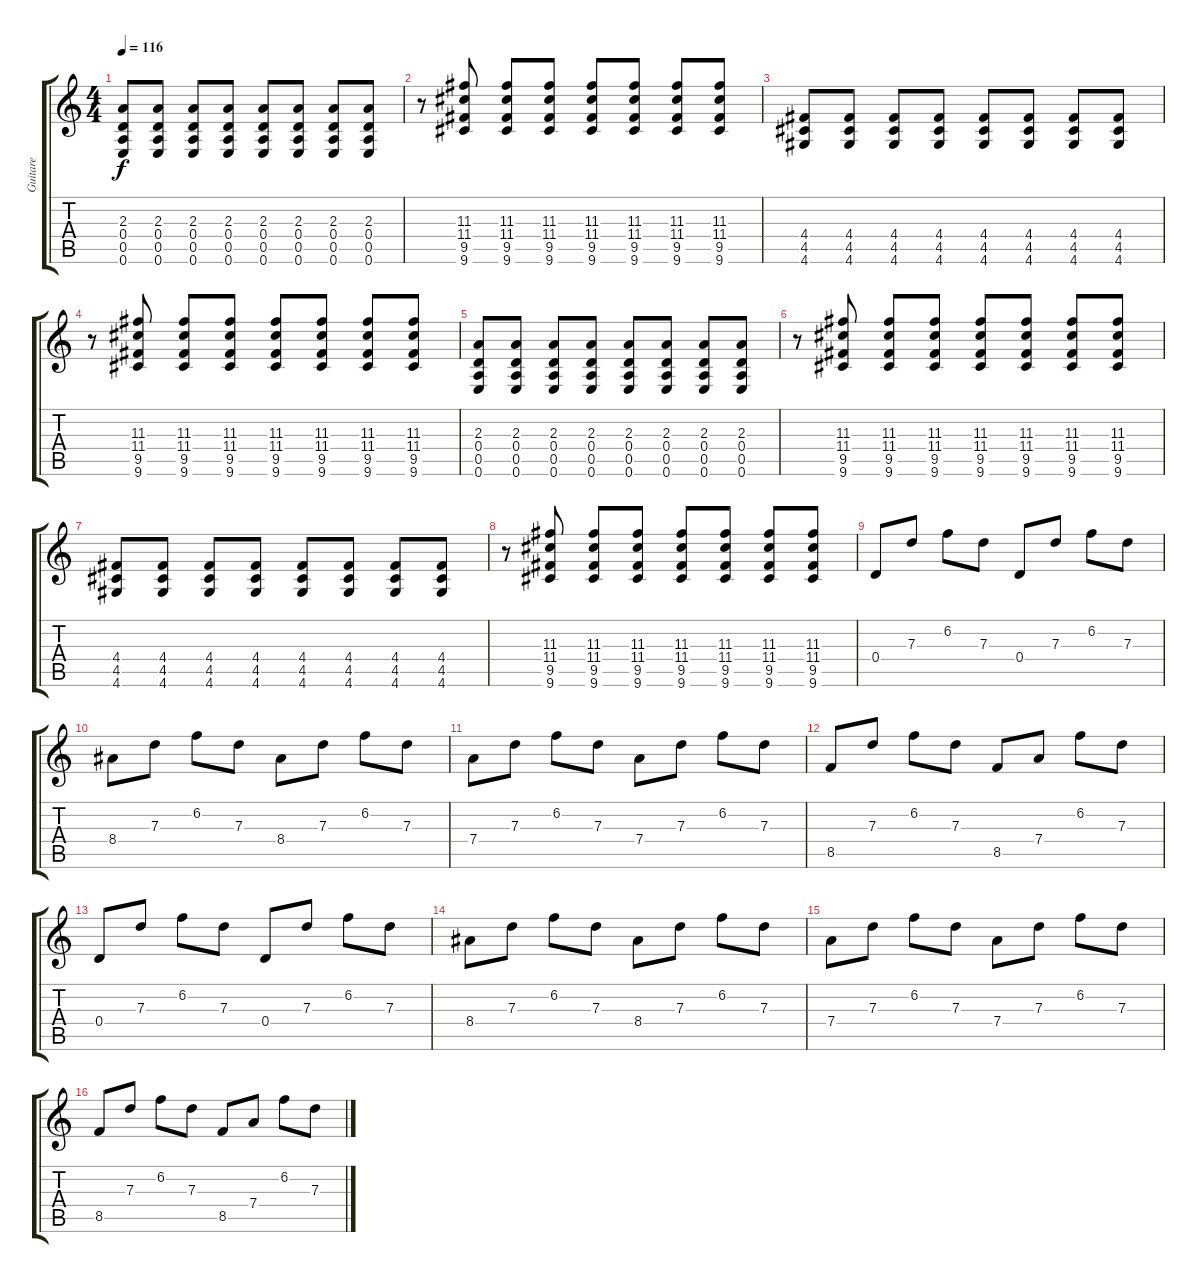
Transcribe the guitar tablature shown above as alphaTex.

\track ("Guitare" "Guitare") {instrument distortionguitar}
\staff {score tabs}
\tuning (D4 B3 G3 D3 A2 E2) {hide}
\ts (4 4)
\tempo 116
\clef g2
\ks c
(2.3 0.4 0.5 0.6).8{dy f volume 16 instrument distortionguitar} (2.3 0.4 0.5 0.6).8 (2.3 0.4 0.5 0.6).8 (2.3 0.4 0.5 0.6).8 (2.3 0.4 0.5 0.6).8 (2.3 0.4 0.5 0.6).8 (2.3 0.4 0.5 0.6).8 (2.3 0.4 0.5 0.6).8 |
r.8 (11.3 11.4 9.5 9.6).8 (11.3 11.4 9.5 9.6).8 (11.3 11.4 9.5 9.6).8 (11.3 11.4 9.5 9.6).8 (11.3 11.4 9.5 9.6).8 (11.3 11.4 9.5 9.6).8 (11.3 11.4 9.5 9.6).8 |
(4.4 4.5 4.6).8 (4.4 4.5 4.6).8 (4.4 4.5 4.6).8 (4.4 4.5 4.6).8 (4.4 4.5 4.6).8 (4.4 4.5 4.6).8 (4.4 4.5 4.6).8 (4.4 4.5 4.6).8 |
r.8 (11.3 11.4 9.5 9.6).8 (11.3 11.4 9.5 9.6).8 (11.3 11.4 9.5 9.6).8 (11.3 11.4 9.5 9.6).8 (11.3 11.4 9.5 9.6).8 (11.3 11.4 9.5 9.6).8 (11.3 11.4 9.5 9.6).8 |
(2.3 0.4 0.5 0.6).8 (2.3 0.4 0.5 0.6).8 (2.3 0.4 0.5 0.6).8 (2.3 0.4 0.5 0.6).8 (2.3 0.4 0.5 0.6).8 (2.3 0.4 0.5 0.6).8 (2.3 0.4 0.5 0.6).8 (2.3 0.4 0.5 0.6).8 |
r.8 (11.3 11.4 9.5 9.6).8 (11.3 11.4 9.5 9.6).8 (11.3 11.4 9.5 9.6).8 (11.3 11.4 9.5 9.6).8 (11.3 11.4 9.5 9.6).8 (11.3 11.4 9.5 9.6).8 (11.3 11.4 9.5 9.6).8 |
(4.4 4.5 4.6).8 (4.4 4.5 4.6).8 (4.4 4.5 4.6).8 (4.4 4.5 4.6).8 (4.4 4.5 4.6).8 (4.4 4.5 4.6).8 (4.4 4.5 4.6).8 (4.4 4.5 4.6).8 |
r.8 (11.3 11.4 9.5 9.6).8 (11.3 11.4 9.5 9.6).8 (11.3 11.4 9.5 9.6).8 (11.3 11.4 9.5 9.6).8 (11.3 11.4 9.5 9.6).8 (11.3 11.4 9.5 9.6).8 (11.3 11.4 9.5 9.6).8 |
0.4.8{volume 12 instrument electricguitarjazz} 7.3.8 6.2.8 7.3.8 0.4.8 7.3.8 6.2.8 7.3.8 |
8.4.8 7.3.8 6.2.8 7.3.8 8.4.8 7.3.8 6.2.8 7.3.8 |
7.4.8 7.3.8 6.2.8 7.3.8 7.4.8 7.3.8 6.2.8 7.3.8 |
8.5.8 7.3.8 6.2.8 7.3.8 8.5.8 7.4.8 6.2.8 7.3.8 |
0.4.8 7.3.8 6.2.8 7.3.8 0.4.8 7.3.8 6.2.8 7.3.8 |
8.4.8 7.3.8 6.2.8 7.3.8 8.4.8 7.3.8 6.2.8 7.3.8 |
7.4.8 7.3.8 6.2.8 7.3.8 7.4.8 7.3.8 6.2.8 7.3.8 |
8.5.8 7.3.8 6.2.8 7.3.8 8.5.8 7.4.8 6.2.8 7.3.8
